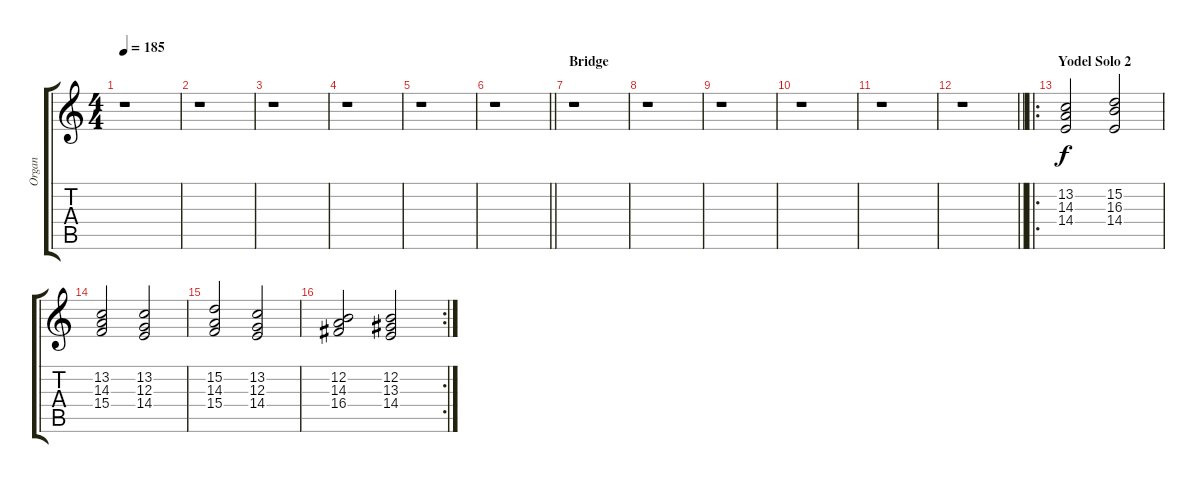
\track ("Organ" "Organ") {instrument drawbarorgan}
\staff {score tabs}
\tuning (E4 B3 G3 D3 A2 E2) {hide}
\ts (4 4)
\tempo 185
\clef g2
\ks c
r.1{dy f} |
r.1 |
r.1 |
r.1 |
r.1 |
\barLineRight lightlight
r.1 |
\section ("" "Bridge")
r.1 |
r.1 |
r.1 |
r.1 |
r.1 |
\barLineRight lightlight
r.1 |
\ro
\section ("" "Yodel Solo 2")
(13.2 14.3 14.4).2 (15.2 16.3 14.4).2 |
(13.2 14.3 15.4).2 (13.2 12.3 14.4).2 |
(15.2 14.3 15.4).2 (13.2 12.3 14.4).2 |
\rc 2
(12.2 14.3 16.4).2 (12.2 13.3 14.4).2
